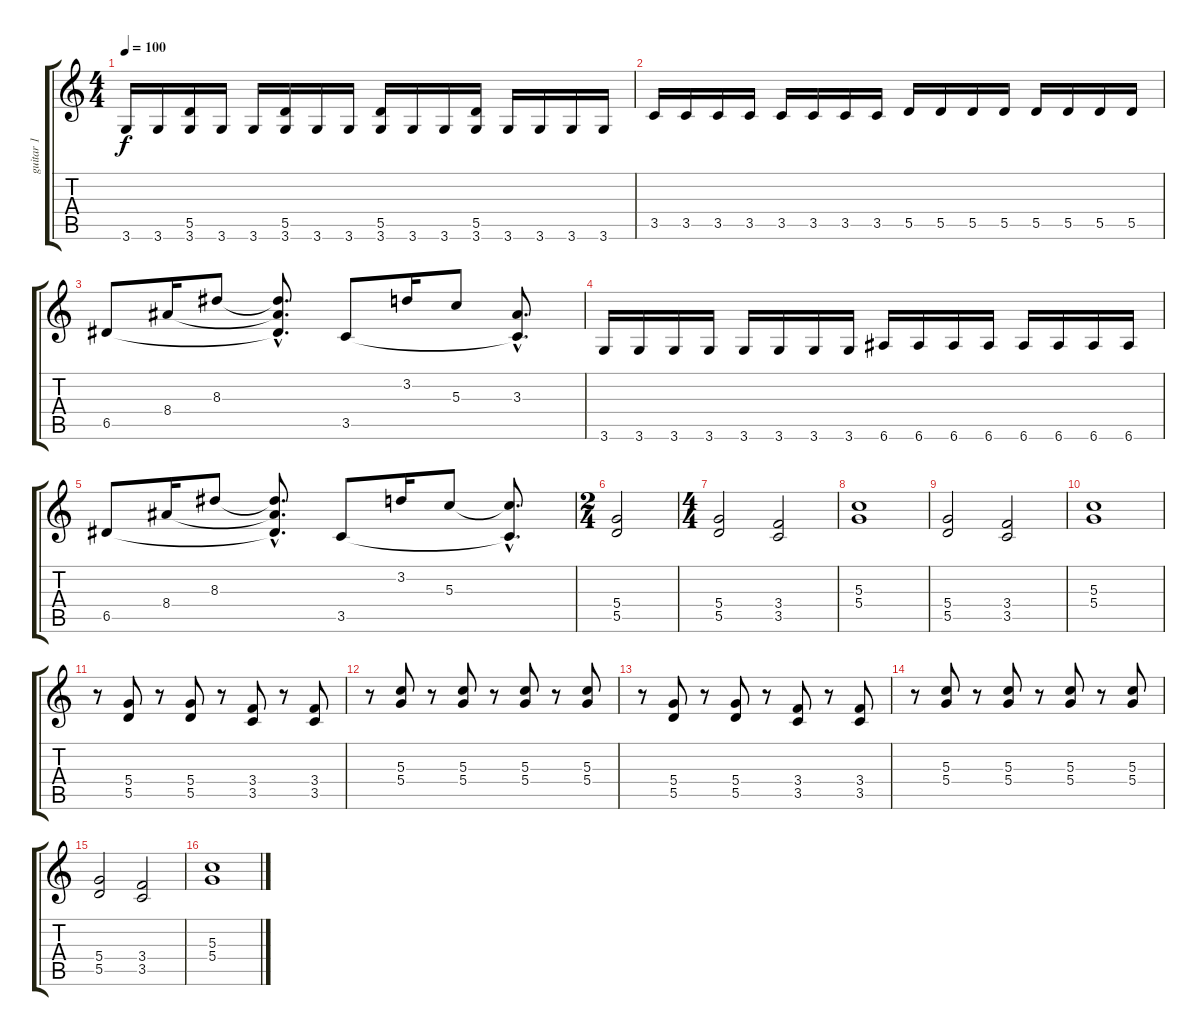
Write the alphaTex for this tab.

\track ("guitar 1" "guitar 1") {instrument distortionguitar}
\staff {score tabs}
\tuning (E4 B3 G3 D3 A2 E2) {hide}
\ts (4 4)
\tempo 100
\clef g2
\ks c
3.6.16{dy f} 3.6.16 (5.5 3.6).16 3.6.16 3.6.16 (5.5 3.6).16 3.6.16 3.6.16 (5.5 3.6).16 3.6.16 3.6.16 (5.5 3.6).16 3.6.16 3.6.16 3.6.16 3.6.16 |
3.5.16 3.5.16 3.5.16 3.5.16 3.5.16 3.5.16 3.5.16 3.5.16 5.5.16 5.5.16 5.5.16 5.5.16 5.5.16 5.5.16 5.5.16 5.5.16 |
6.5.8{instrument overdrivenguitar} 8.4.16 8.3.8 (8.3{hac t} 8.4{hac t} 6.5{hac t}).8{d} 3.5.8 3.2.16 5.3.8 (3.3{hac} 3.5{hac t}).8{d} |
3.6.16 3.6.16 3.6.16 3.6.16 3.6.16 3.6.16 3.6.16 3.6.16 6.6.16 6.6.16 6.6.16 6.6.16 6.6.16 6.6.16 6.6.16 6.6.16 |
6.5.8{instrument overdrivenguitar} 8.4.16 8.3.8 (8.3{hac t} 8.4{hac t} 6.5{hac t}).8{d} 3.5.8 3.2.16 5.3.8 (5.3{hac t} 3.5{hac t}).8{d} |
\ts (2 4)
(5.4 5.5).2 |
\ts (4 4)
(5.4 5.5).2 (3.4 3.5).2 |
(5.3 5.4).1 |
(5.4 5.5).2 (3.4 3.5).2 |
(5.3 5.4).1 |
r.8 (5.4 5.5).8 r.8 (5.4 5.5).8 r.8 (3.4 3.5).8 r.8 (3.4 3.5).8 |
r.8 (5.3 5.4).8 r.8 (5.3 5.4).8 r.8 (5.3 5.4).8 r.8 (5.3 5.4).8 |
r.8 (5.4 5.5).8 r.8 (5.4 5.5).8 r.8 (3.4 3.5).8 r.8 (3.4 3.5).8 |
r.8 (5.3 5.4).8 r.8 (5.3 5.4).8 r.8 (5.3 5.4).8 r.8 (5.3 5.4).8 |
(5.4 5.5).2{instrument overdrivenguitar} (3.4 3.5).2 |
(5.3 5.4).1
